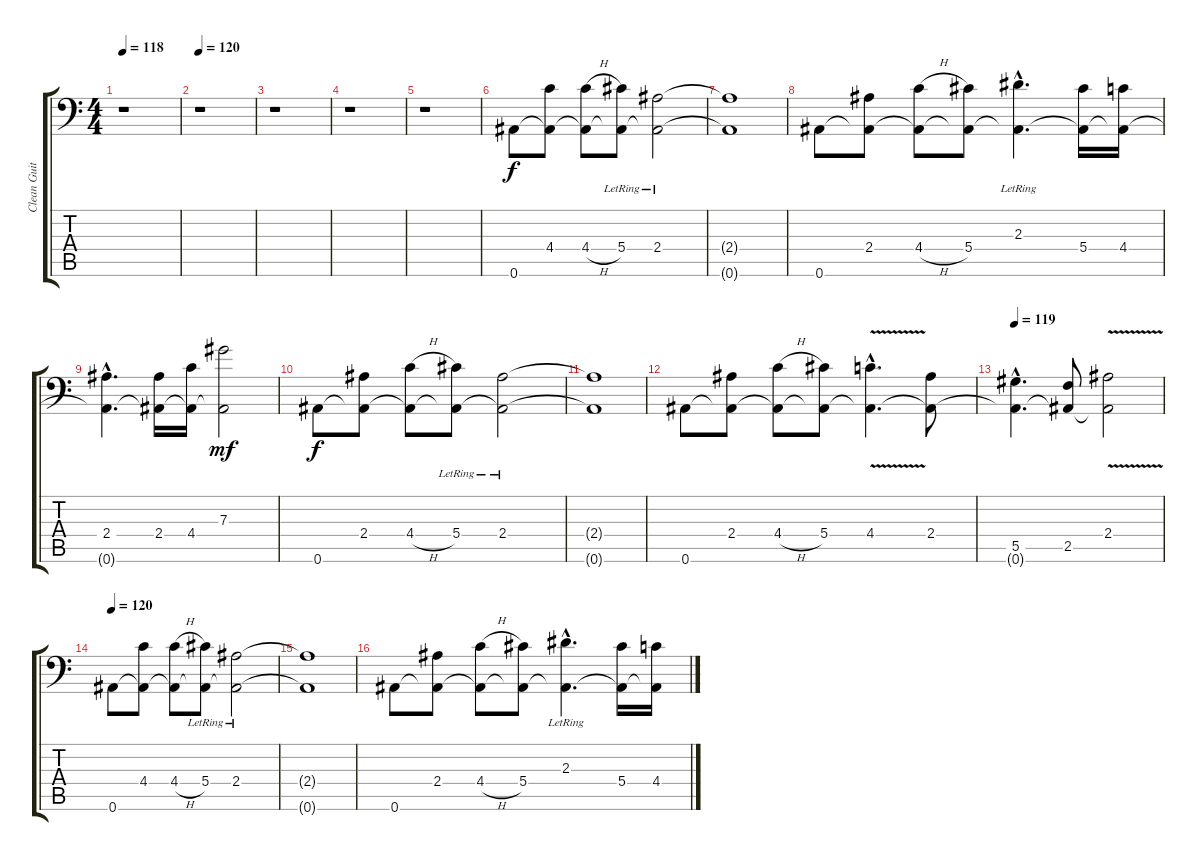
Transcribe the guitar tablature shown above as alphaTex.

\track ("Clean Guitar 2" "Clean Guit") {instrument electricguitarclean}
\staff {score tabs}
\tuning (Bb3 F3 Db3 Ab2 Eb2 Bb1) {hide}
\ts (4 4)
\tempo 118
\clef f4
\ks c
r.1{dy f} |
\tempo 120
r.1 |
r.1 |
r.1 |
r.1 |
0.6.8 (4.4 0.6{t}).8 (4.4{h} 0.6{t}).8 (5.4{lr} 0.6{t}).8 (2.4{lr} 0.6{t}).2 |
(2.4{t} 0.6{t}).1 |
0.6.8 (2.4 0.6{t}).8 (4.4{h} 0.6{t}).8 (5.4 0.6{t}).8 (2.3{hac lr} 0.6{hac t}).4{d} (5.4 0.6{t}).16 (4.4 0.6{t}).16 |
(2.4{hac} 0.6{hac t}).4{d} (2.4 0.6{t}).16 (4.4 0.6{t}).16 (7.3 0.6{t}).2{dy mf} |
0.6.8{dy f} (2.4 0.6{t}).8 (4.4{h} 0.6{t}).8 (5.4{lr} 0.6{t}).8 (2.4{lr} 0.6{t}).2 |
(2.4{t} 0.6{t}).1 |
0.6.8 (2.4 0.6{t}).8 (4.4{h} 0.6{t}).8 (5.4 0.6{t}).8 (4.4{v hac} 0.6{hac t}).4{d} (2.4 0.6{t}).8 |
\tempo 119
(5.5{hac} 0.6{hac t}).4{d} (2.5 0.6{t}).8 (2.4{v} 0.6{t}).2 |
\tempo 120
0.6.8 (4.4 0.6{t}).8 (4.4{h} 0.6{t}).8 (5.4{lr} 0.6{t}).8 (2.4{lr} 0.6{t}).2 |
(2.4{t} 0.6{t}).1 |
0.6.8 (2.4 0.6{t}).8 (4.4{h} 0.6{t}).8 (5.4 0.6{t}).8 (2.3{hac lr} 0.6{hac t}).4{d} (5.4 0.6{t}).16 (4.4 0.6{t}).16
